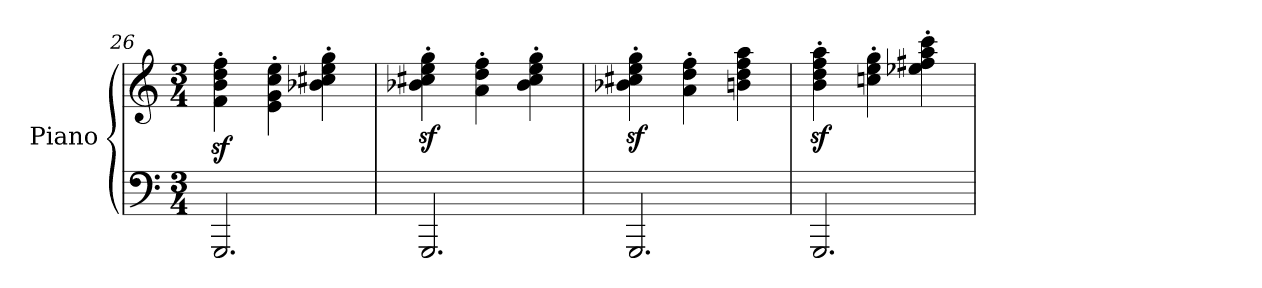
**kern	**kern
*part1	*part1
*staff2	*staff1
*I"Piano	*
*I'Pno.	*
*clefF4	*clefG2
*k[]	*k[]
*M3/4	*M3/4
=26	=26
*^	*
2.GGG/	8AAA!yy	4f\z<' 4b\z<' 4dd\z<' 4ff\z<'
.	8GGG!yy	.
.	8AAA!yy	4e\' 4g\' 4cc\' 4ee\'
.	8GGG!yy	.
.	8AAA!yy	4b-X\' 4cc#X\' 4ee\' 4gg\'
.	8GGG!yy	.
=27	=27	=27
2.GGG/	8AAA!yy	4b-X\z<' 4cc#X\z<' 4ee\z<' 4gg\z<'
.	8GGG!yy	.
.	8AAA!yy	4a\' 4dd\' 4ff\'
.	8GGG!yy	.
.	8AAA!yy	4b-\' 4cc#\' 4ee\' 4gg\'
.	8GGG!yy	.
=28	=28	=28
2.GGG/	8AAA!yy	4b-X\z<' 4cc#X\z<' 4ee\z<' 4gg\z<'
.	8GGG!yy	.
.	8AAA!yy	4a\' 4dd\' 4ff\'
.	8GGG!yy	.
.	8AAA!yy	4bn\ 4dd\ 4ff\ 4aa\
.	8GGG!yy	.
!!LO:LB:g=z
=29	=29	=29
2.GGG/	8AAA!yy	4b\z<' 4dd\z<' 4ff\z<' 4aa\z<'
.	8GGG!yy	.
.	8AAA!yy	4ccn\' 4ee\' 4gg\'
.	8GGG!yy	.
.	8AAA!yy	4ee-X\' 4ff#X\' 4aa\' 4ccc\'
.	8GGG!yy	.
*v	*v	*
=	=
*-	*-
